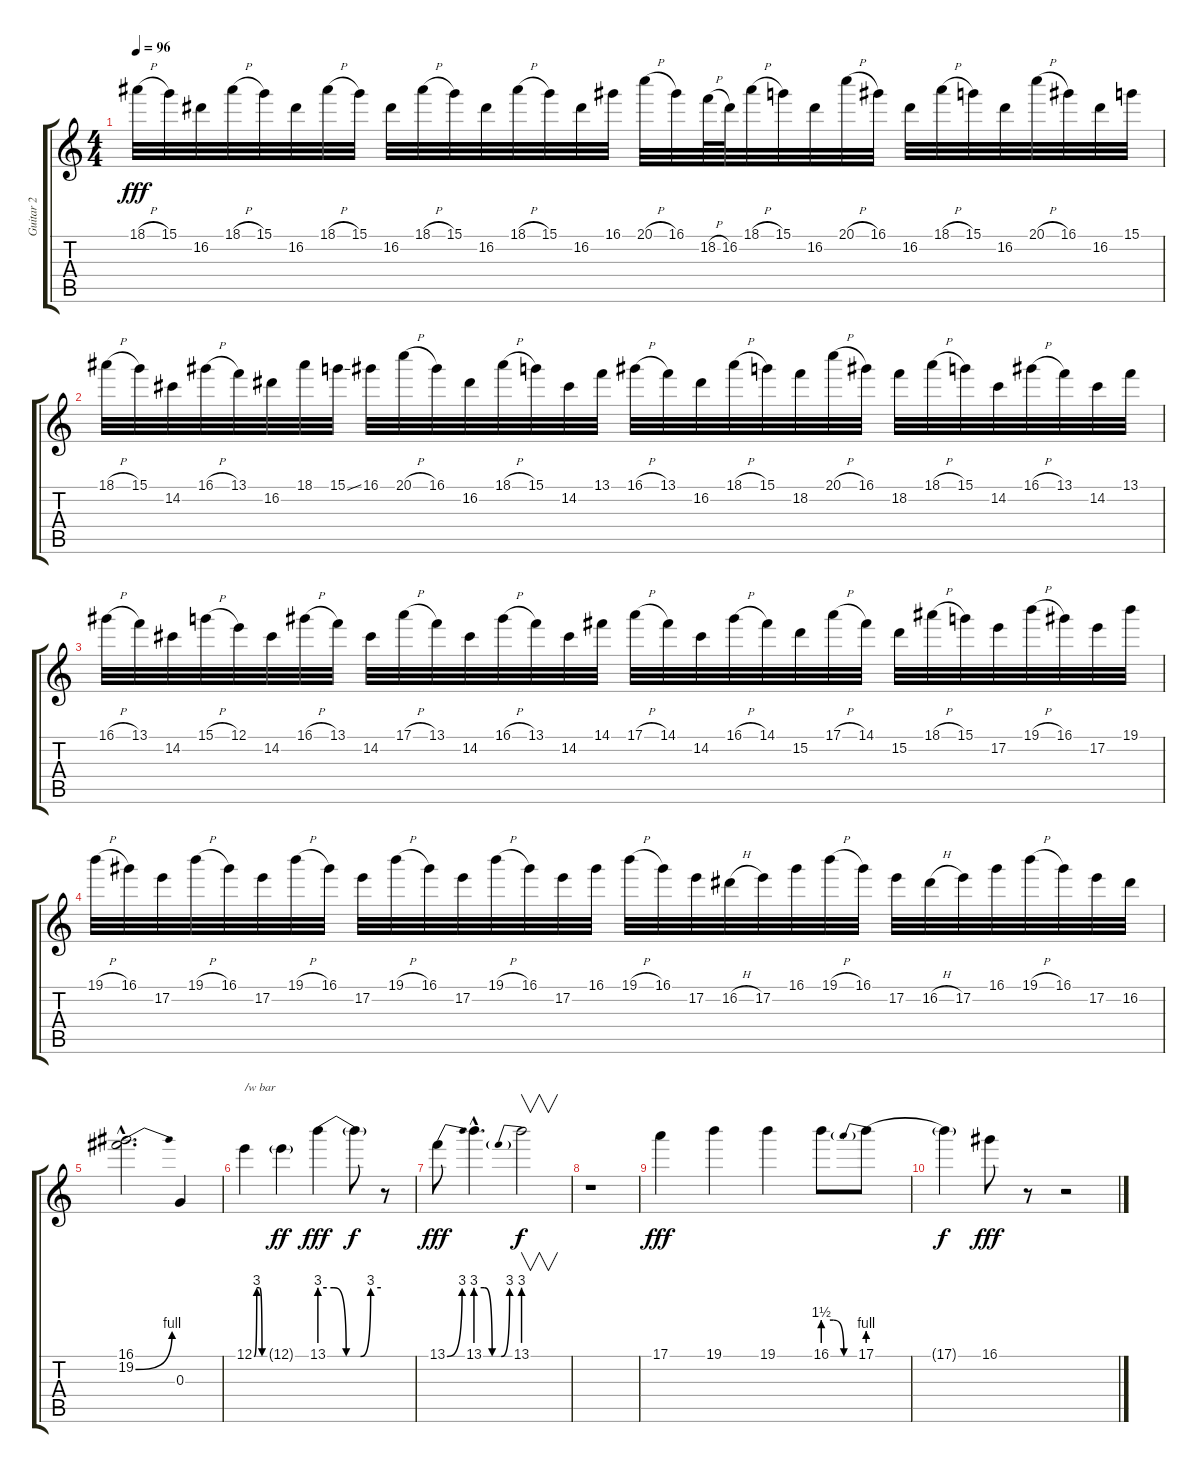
\track ("Guitar 2" "Guitar 2") {instrument distortionguitar}
\staff {score tabs}
\tuning (E4 B3 G3 D3 A2 E2) {hide}
\ts (4 4)
\tempo 96
\clef g2
\ks c
18.1{h}.32{dy fff} 15.1.32 16.2.32 18.1{h}.32 15.1.32 16.2.32 18.1{h}.32 15.1.32 16.2.32 18.1{h}.32 15.1.32 16.2.32 18.1{h}.32 15.1.32 16.2.32 16.1.32 20.1{h}.32 16.1.32 18.2{h}.64 16.2.64 18.1{h}.32 15.1.32 16.2.32 20.1{h}.32 16.1.32 16.2.32 18.1{h}.32 15.1.32 16.2.32 20.1{h}.32 16.1.32 16.2.32 15.1.32 |
18.1{h}.32 15.1.32 14.2.32 16.1{h}.32 13.1.32 16.2.32 18.1.32 15.1{ss}.32 16.1.32 20.1{h}.32 16.1.32 16.2.32 18.1{h}.32 15.1.32 14.2.32 13.1.32 16.1{h}.32 13.1.32 16.2.32 18.1{h}.32 15.1.32 18.2.32 20.1{h}.32 16.1.32 18.2.32 18.1{h}.32 15.1.32 14.2.32 16.1{h}.32 13.1.32 14.2.32 13.1.32 |
16.1{h}.32 13.1.32 14.2.32 15.1{h}.32 12.1.32 14.2.32 16.1{h}.32 13.1.32 14.2.32 17.1{h}.32 13.1.32 14.2.32 16.1{h}.32 13.1.32 14.2.32 14.1.32 17.1{h}.32 14.1.32 14.2.32 16.1{h}.32 14.1.32 15.2.32 17.1{h}.32 14.1.32 15.2.32 18.1{h}.32 15.1.32 17.2.32 19.1{h}.32 16.1.32 17.2.32 19.1.32 |
19.1{h}.32 16.1.32 17.2.32 19.1{h}.32 16.1.32 17.2.32 19.1{h}.32 16.1.32 17.2.32 19.1{h}.32 16.1.32 17.2.32 19.1{h}.32 16.1.32 17.2.32 16.1.32 19.1{h}.32 16.1.32 17.2.32 16.2{h}.32 17.2.32 16.1.32 19.1{h}.32 16.1.32 17.2.32 16.2{h}.32 17.2.32 16.1.32 19.1{h}.32 16.1.32 17.2.32 16.2.32 |
(16.1{hac} 19.2{be (bend 0 0 60 4) hac}).2{d} 0.3.4 |
12.1{be (custom 0 0 15 12 30 12 45 0 60 0)}.4{txt "/w bar"} 12.1{g}.4{dy ff} 13.1{be (custom 0 12 14 12 26 0 40 0 50 12 60 12)}.4{dy fff} 13.1{t}.8{dy f} r.8 |
13.1{be (bend 0 0 60 12)}.8{dy fff} 13.1{be (custom 0 12 15 12 29 0 45 0 60 12) hac}.4{d} 13.1{be (prebend 0 12 60 12)}.2{v dy f} |
r.1 |
17.1.4{dy fff} 19.1.4 19.1.4 16.1{be (custom 0 6 20 6 40 0 60 0)}.8 17.1{be (prebend 0 4 60 4)}.8 |
17.1{t}.4{dy f} 16.1.8{dy fff} r.8 r.2
